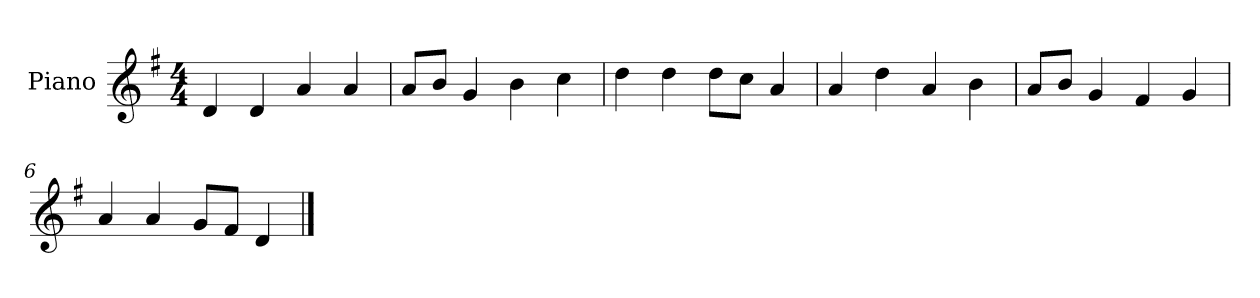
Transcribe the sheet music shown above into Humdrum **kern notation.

**kern
*part1
*staff1
*I"Piano
*I'P-no
*clefG2
*k[f#]
*M4/4
*MM90
=1
4d/
4d/
4a/
4a/
=2
8a/L
8b/J
4g/
4b\
4cc\
=3
4dd\
4dd\
8dd\L
8cc\J
4a/
=4
4a/
4dd\
4a/
4b\
=5
8a/L
8b/J
4g/
4f#/
4g/
=6
4a/
4a/
8g/L
8f#/J
4d/
==
*-
